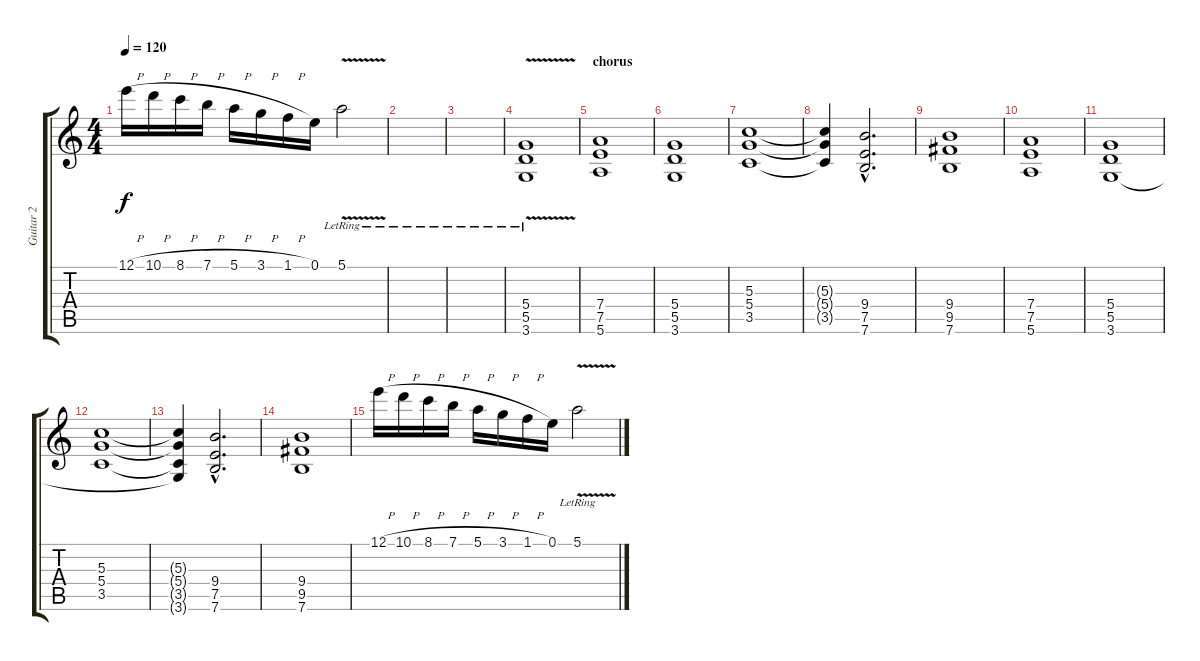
\track ("Guitar 2 " "Guitar 2 ") {instrument distortionguitar}
\staff {score tabs}
\tuning (E4 B3 G3 D3 A2 E2) {hide}
\ts (4 4)
\tempo 120
\clef g2
\ks c
12.1{h}.16{dy f} 10.1{h}.16 8.1{h}.16 7.1{h}.16 5.1{h}.16 3.1{h}.16 1.1{h}.16 0.1.16 5.1{v lr}.2 |
|
|
(5.4{lr} 5.5{lr} 3.6{v lr}).1 |
\section ("" "chorus")
(7.4 7.5 5.6).1 |
(5.4 5.5 3.6).1 |
(5.3 5.4 3.5).1 |
(5.3{t} 5.4{t} 3.5{t}).4 (9.4{hac} 7.5{hac} 7.6{hac}).2{d} |
(9.4 9.5 7.6).1 |
(7.4 7.5 5.6).1 |
(5.4 5.5 3.6).1 |
(5.3 5.4 3.5).1 |
(5.3{t} 5.4{t} 3.5{t} 3.6{t}).4 (9.4{hac} 7.5{hac} 7.6{hac}).2{d} |
(9.4 9.5 7.6).1 |
12.1{h}.16 10.1{h}.16 8.1{h}.16 7.1{h}.16 5.1{h}.16 3.1{h}.16 1.1{h}.16 0.1.16 5.1{v lr}.2
